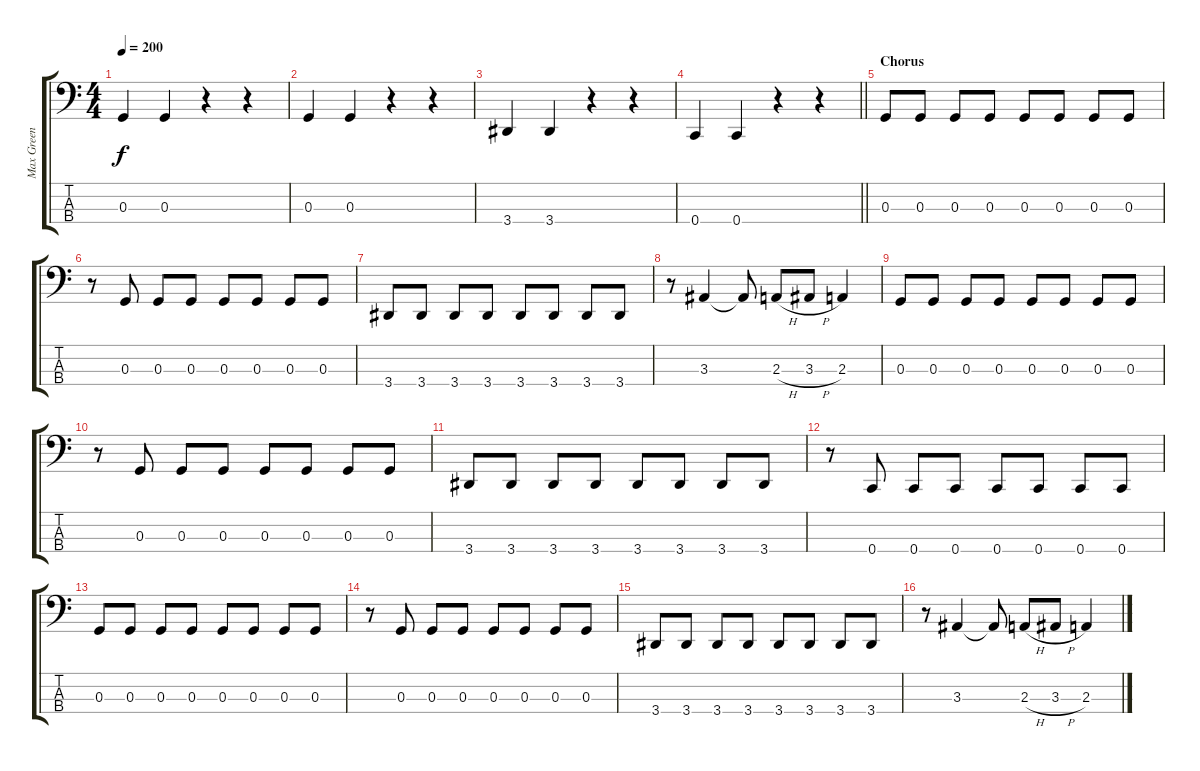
\track ("Max Green" "Max Green") {instrument electricbassfinger}
\staff {score tabs}
\tuning (F2 C2 G1 C1) {hide}
\ts (4 4)
\tempo 200
\clef f4
\ks c
0.3.4{dy f} 0.3.4 r.4 r.4 |
0.3.4 0.3.4 r.4 r.4 |
3.4.4 3.4.4 r.4 r.4 |
\barLineRight lightlight
0.4.4 0.4.4 r.4 r.4 |
\section ("" "Chorus")
0.3.8 0.3.8 0.3.8 0.3.8 0.3.8 0.3.8 0.3.8 0.3.8 |
r.8 0.3.8 0.3.8 0.3.8 0.3.8 0.3.8 0.3.8 0.3.8 |
3.4.8 3.4.8 3.4.8 3.4.8 3.4.8 3.4.8 3.4.8 3.4.8 |
r.8 3.3.4 3.3{t}.8 2.3{h}.8 3.3{h}.8 2.3.4 |
0.3.8 0.3.8 0.3.8 0.3.8 0.3.8 0.3.8 0.3.8 0.3.8 |
r.8 0.3.8 0.3.8 0.3.8 0.3.8 0.3.8 0.3.8 0.3.8 |
3.4.8 3.4.8 3.4.8 3.4.8 3.4.8 3.4.8 3.4.8 3.4.8 |
r.8 0.4.8 0.4.8 0.4.8 0.4.8 0.4.8 0.4.8 0.4.8 |
0.3.8 0.3.8 0.3.8 0.3.8 0.3.8 0.3.8 0.3.8 0.3.8 |
r.8 0.3.8 0.3.8 0.3.8 0.3.8 0.3.8 0.3.8 0.3.8 |
3.4.8 3.4.8 3.4.8 3.4.8 3.4.8 3.4.8 3.4.8 3.4.8 |
r.8 3.3.4 3.3{t}.8 2.3{h}.8 3.3{h}.8 2.3.4
